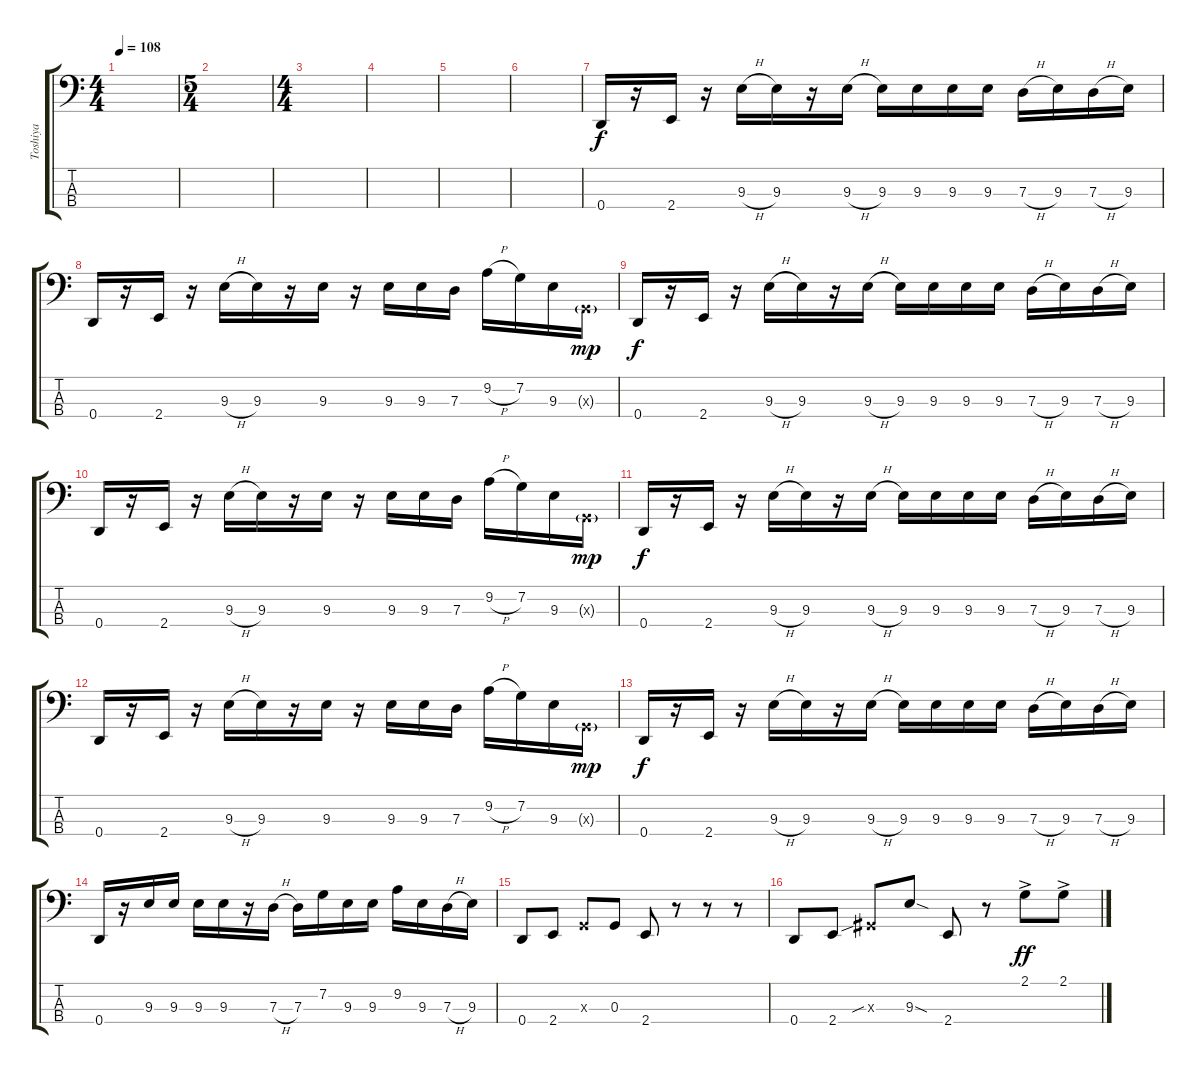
\track ("Toshiya" "Toshiya") {instrument electricbasspick}
\staff {score tabs}
\tuning (F2 C2 G1 D1) {hide}
\ts (4 4)
\tempo 108
\clef f4
\ks c
|
\ts (5 4)
|
\ts (4 4)
|
|
|
|
0.4.16 r.16 2.4.16 r.16 9.3{h}.16 9.3.16 r.16 9.3{h}.16 9.3.16 9.3.16 9.3.16 9.3.16 7.3{h}.16 9.3.16 7.3{h}.16 9.3.16 |
0.4.16 r.16 2.4.16 r.16 9.3{h}.16 9.3.16 r.16 9.3.16 r.16 9.3.16 9.3.16 7.3.16 9.2{h}.16 7.2.16 9.3.16 0.3{g x}.16{dy mp} |
0.4.16{dy f} r.16 2.4.16 r.16 9.3{h}.16 9.3.16 r.16 9.3{h}.16 9.3.16 9.3.16 9.3.16 9.3.16 7.3{h}.16 9.3.16 7.3{h}.16 9.3.16 |
0.4.16 r.16 2.4.16 r.16 9.3{h}.16 9.3.16 r.16 9.3.16 r.16 9.3.16 9.3.16 7.3.16 9.2{h}.16 7.2.16 9.3.16 0.3{g x}.16{dy mp} |
0.4.16{dy f} r.16 2.4.16 r.16 9.3{h}.16 9.3.16 r.16 9.3{h}.16 9.3.16 9.3.16 9.3.16 9.3.16 7.3{h}.16 9.3.16 7.3{h}.16 9.3.16 |
0.4.16 r.16 2.4.16 r.16 9.3{h}.16 9.3.16 r.16 9.3.16 r.16 9.3.16 9.3.16 7.3.16 9.2{h}.16 7.2.16 9.3.16 0.3{g x}.16{dy mp} |
0.4.16{dy f} r.16 2.4.16 r.16 9.3{h}.16 9.3.16 r.16 9.3{h}.16 9.3.16 9.3.16 9.3.16 9.3.16 7.3{h}.16 9.3.16 7.3{h}.16 9.3.16 |
0.4.16 r.16 9.3.16 9.3.16 9.3.16 9.3.16 r.16 7.3{h}.16 7.3.16 7.2.16 9.3.16 9.3.16 9.2.16 9.3.16 7.3{h}.16 9.3.16 |
0.4.8 2.4.8 0.3{x}.8 0.3.8 2.4.8 r.8 r.8 r.8 |
0.4.8 2.4.8 1.3{sib x}.8 9.3{sod}.8 2.4.8 r.8 2.1{ac}.8{dy ff} 2.1{ac}.8
